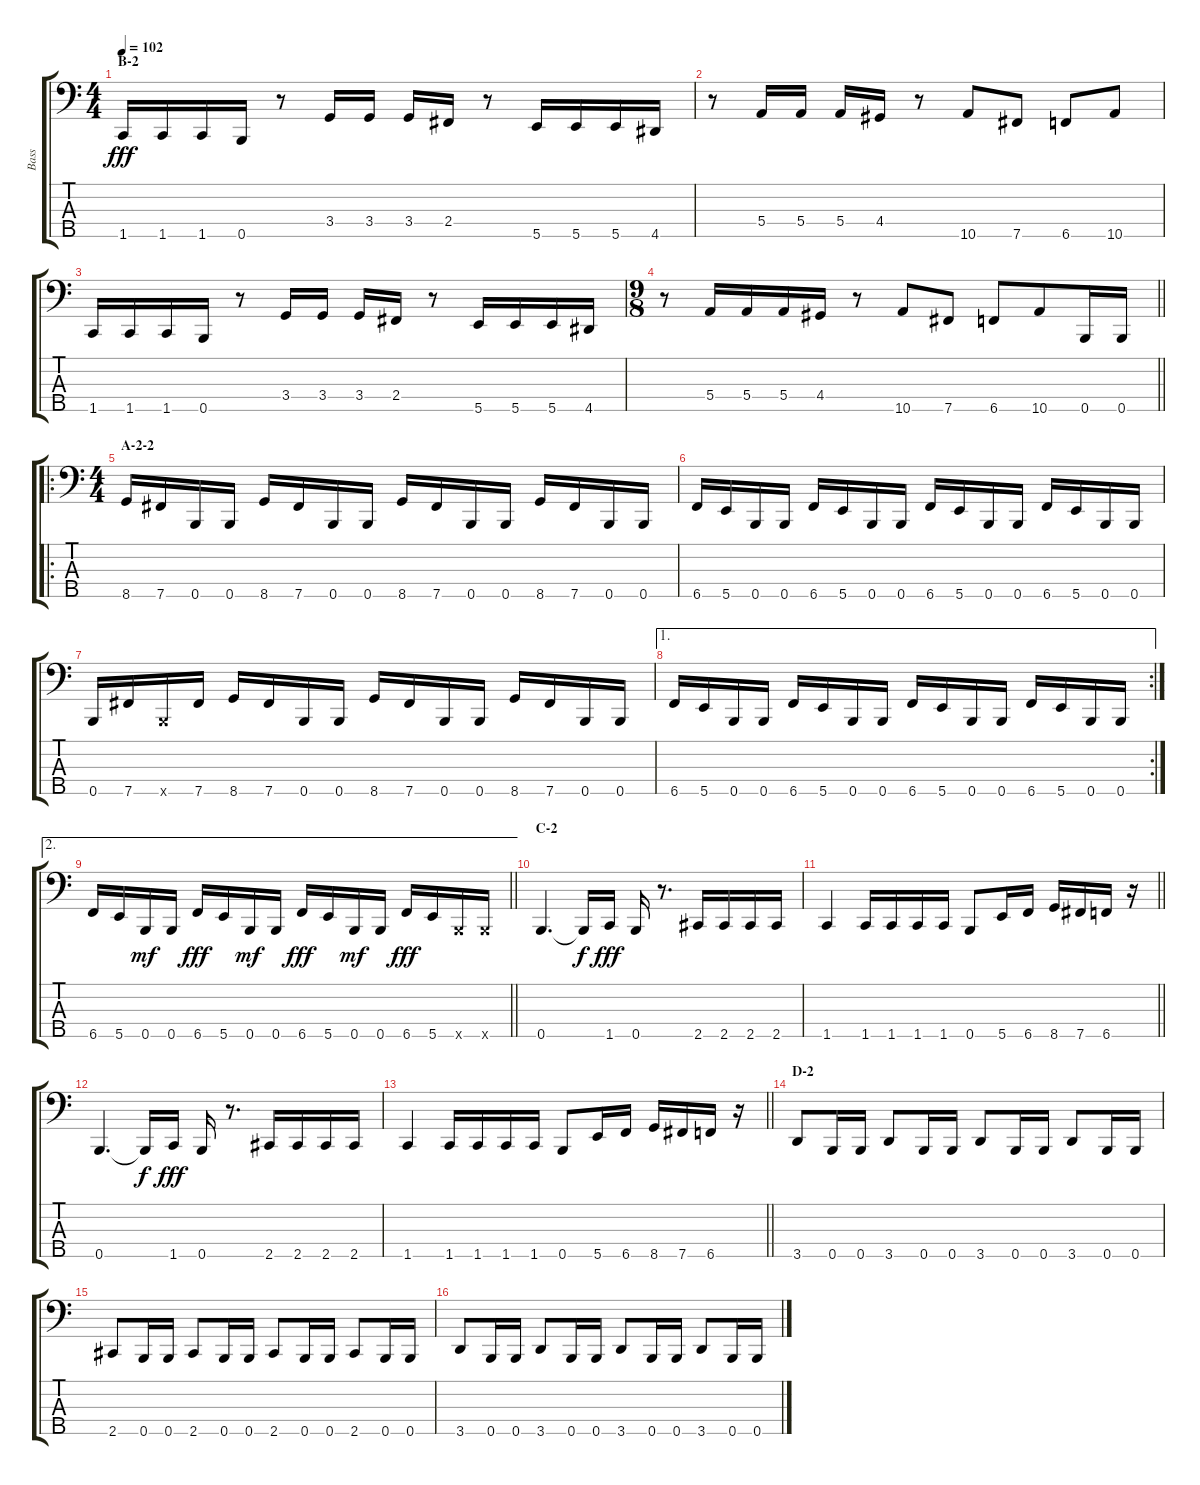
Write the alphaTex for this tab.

\track ("Bass" "Bass") {instrument electricbassfinger}
\staff {score tabs}
\tuning (G2 D2 A1 E1 B0) {hide}
\ts (4 4)
\section ("" "B-2")
\tempo 102
\clef f4
\ks c
1.5.16{dy fff} 1.5.16 1.5.16 0.5.16 r.8 3.4.16 3.4.16 3.4.16 2.4.16 r.8 5.5.16 5.5.16 5.5.16 4.5.16 |
r.8 5.4.16 5.4.16 5.4.16 4.4.16 r.8 10.5.8 7.5.8 6.5.8 10.5.8 |
1.5.16 1.5.16 1.5.16 0.5.16 r.8 3.4.16 3.4.16 3.4.16 2.4.16 r.8 5.5.16 5.5.16 5.5.16 4.5.16 |
\ts (9 8)
\barLineRight lightlight
r.8 5.4.16 5.4.16 5.4.16 4.4.16 r.8 10.5.8 7.5.8 6.5.8 10.5.8 0.5.16 0.5.16 |
\ro
\ts (4 4)
\section ("" "A-2-2")
8.5.16 7.5.16 0.5.16 0.5.16 8.5.16 7.5.16 0.5.16 0.5.16 8.5.16 7.5.16 0.5.16 0.5.16 8.5.16 7.5.16 0.5.16 0.5.16 |
6.5.16 5.5.16 0.5.16 0.5.16 6.5.16 5.5.16 0.5.16 0.5.16 6.5.16 5.5.16 0.5.16 0.5.16 6.5.16 5.5.16 0.5.16 0.5.16 |
0.5.16 7.5.16 0.5{x}.16 7.5.16 8.5.16 7.5.16 0.5.16 0.5.16 8.5.16 7.5.16 0.5.16 0.5.16 8.5.16 7.5.16 0.5.16 0.5.16 |
\ae 1
\rc 2
6.5.16 5.5.16 0.5.16 0.5.16 6.5.16 5.5.16 0.5.16 0.5.16 6.5.16 5.5.16 0.5.16 0.5.16 6.5.16 5.5.16 0.5.16 0.5.16 |
\ae 2
\barLineRight lightlight
6.5.16 5.5.16 0.5.16{dy mf} 0.5.16 6.5.16{dy fff} 5.5.16 0.5.16{dy mf} 0.5.16 6.5.16{dy fff} 5.5.16 0.5.16{dy mf} 0.5.16 6.5.16{dy fff} 5.5.16 0.5{x}.16 0.5{x}.16 |
\section ("" "C-2")
0.5.4{d} 0.5{t}.16{dy f} 1.5.16{dy fff} 0.5.16 r.8{d} 2.5.16 2.5.16 2.5.16 2.5.16 |
\barLineRight lightlight
1.5.4 1.5.16 1.5.16 1.5.16 1.5.16 0.5.8 5.5.16 6.5.16 8.5.16 7.5.16 6.5.16 r.16 |
0.5.4{d} 0.5{t}.16{dy f} 1.5.16{dy fff} 0.5.16 r.8{d} 2.5.16 2.5.16 2.5.16 2.5.16 |
\barLineRight lightlight
1.5.4 1.5.16 1.5.16 1.5.16 1.5.16 0.5.8 5.5.16 6.5.16 8.5.16 7.5.16 6.5.16 r.16 |
\section ("" "D-2")
3.5.8 0.5.16 0.5.16 3.5.8 0.5.16 0.5.16 3.5.8 0.5.16 0.5.16 3.5.8 0.5.16 0.5.16 |
2.5.8 0.5.16 0.5.16 2.5.8 0.5.16 0.5.16 2.5.8 0.5.16 0.5.16 2.5.8 0.5.16 0.5.16 |
3.5.8 0.5.16 0.5.16 3.5.8 0.5.16 0.5.16 3.5.8 0.5.16 0.5.16 3.5.8 0.5.16 0.5.16
